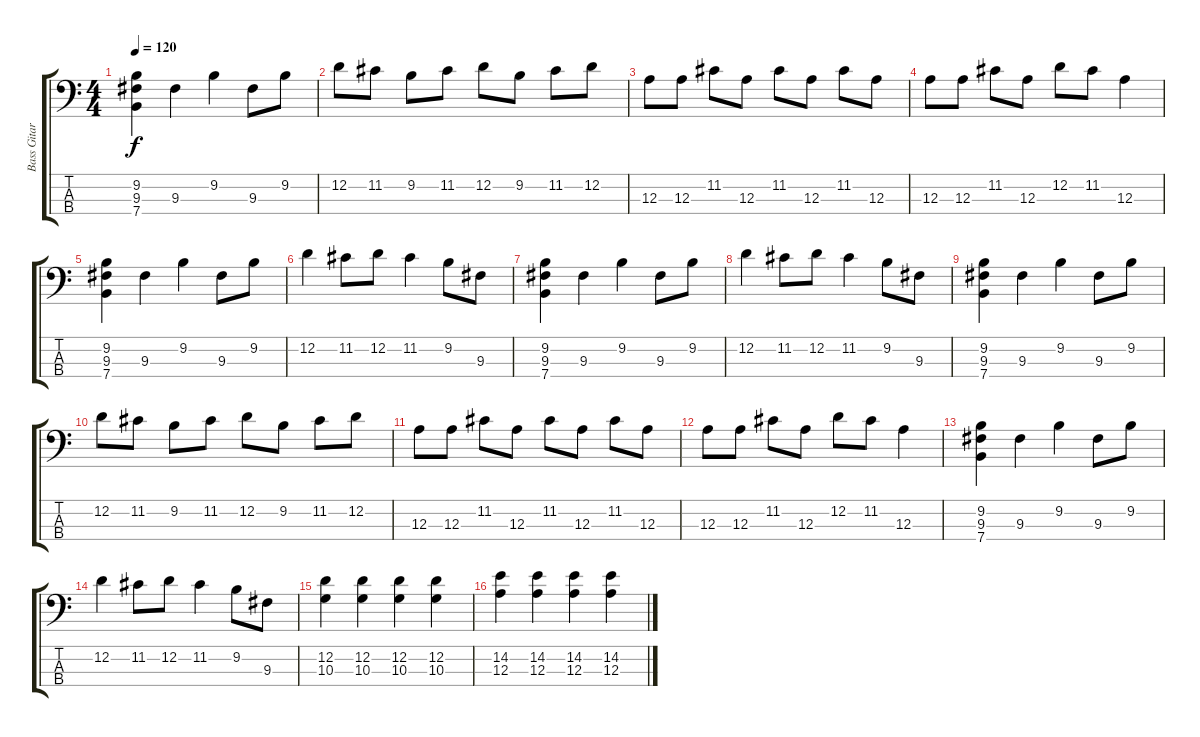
\track ("Bass Gitar" "Bass Gitar") {instrument electricbassfinger}
\staff {score tabs}
\tuning (G2 D2 A1 E1) {hide}
\ts (4 4)
\tempo 120
\clef f4
\ks c
(9.2 9.3 7.4).4{dy f} 9.3.4 9.2.4 9.3.8 9.2.8 |
12.2.8 11.2.8 9.2.8 11.2.8 12.2.8 9.2.8 11.2.8 12.2.8 |
12.3.8 12.3.8 11.2.8 12.3.8 11.2.8 12.3.8 11.2.8 12.3.8 |
12.3.8 12.3.8 11.2.8 12.3.8 12.2.8 11.2.8 12.3.4 |
(9.2 9.3 7.4).4 9.3.4 9.2.4 9.3.8 9.2.8 |
12.2.4 11.2.8 12.2.8 11.2.4 9.2.8 9.3.8 |
(9.2 9.3 7.4).4 9.3.4 9.2.4 9.3.8 9.2.8 |
12.2.4 11.2.8 12.2.8 11.2.4 9.2.8 9.3.8 |
(9.2 9.3 7.4).4 9.3.4 9.2.4 9.3.8 9.2.8 |
12.2.8 11.2.8 9.2.8 11.2.8 12.2.8 9.2.8 11.2.8 12.2.8 |
12.3.8 12.3.8 11.2.8 12.3.8 11.2.8 12.3.8 11.2.8 12.3.8 |
12.3.8 12.3.8 11.2.8 12.3.8 12.2.8 11.2.8 12.3.4 |
(9.2 9.3 7.4).4 9.3.4 9.2.4 9.3.8 9.2.8 |
12.2.4 11.2.8 12.2.8 11.2.4 9.2.8 9.3.8 |
(12.2 10.3).4 (12.2 10.3).4 (12.2 10.3).4 (12.2 10.3).4 |
(14.2 12.3).4 (14.2 12.3).4 (14.2 12.3).4 (14.2 12.3).4
